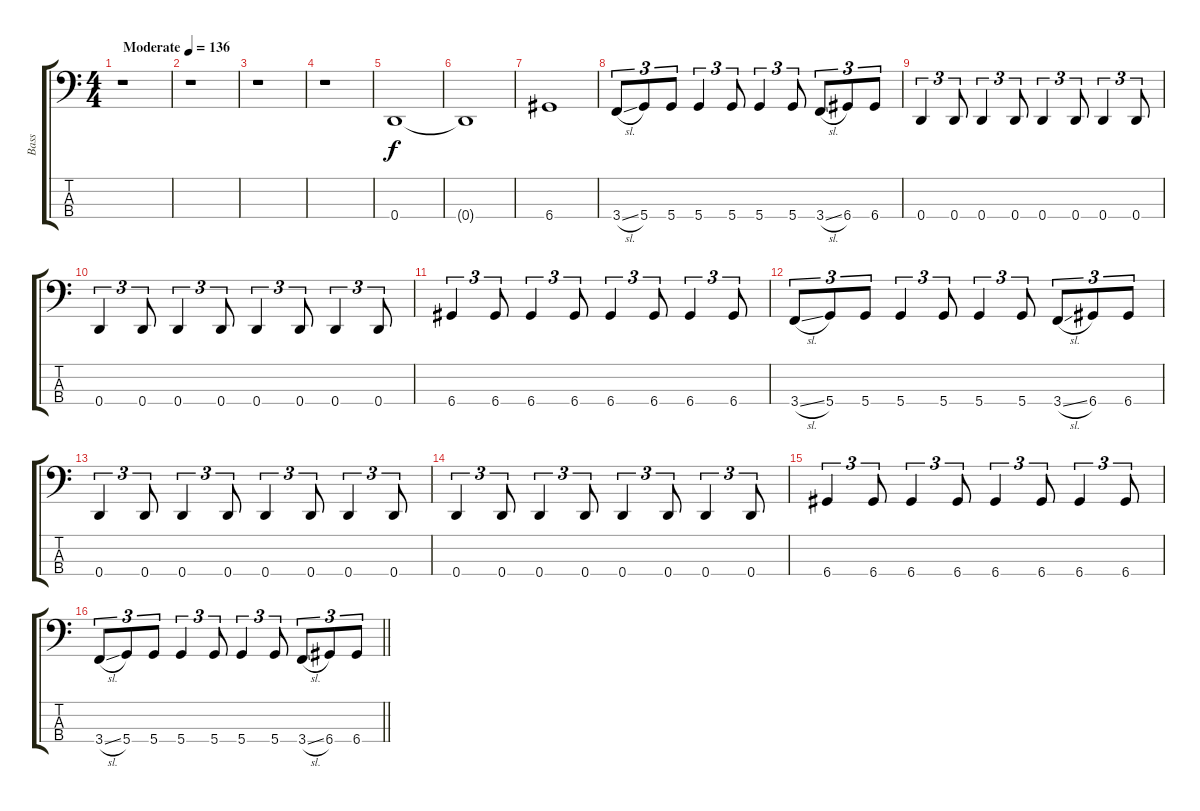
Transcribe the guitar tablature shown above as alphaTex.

\track ("Bass" "Bass") {instrument electricbassfinger}
\staff {score tabs}
\tuning (F2 C2 G1 D1) {hide}
\ts (4 4)
\tempo (136 "Moderate")
\clef f4
\ks c
r.1{dy f instrument electricbassfinger} |
r.1 |
r.1 |
r.1 |
0.4.1 |
0.4{t}.1 |
6.4.1 |
3.4{sl}.8{tu (3 2)} 5.4.8{tu (3 2)} 5.4.8{tu (3 2)} 5.4.4{tu (3 2)} 5.4.8{tu (3 2)} 5.4.4{tu (3 2)} 5.4.8{tu (3 2)} 3.4{sl}.8{tu (3 2)} 6.4.8{tu (3 2)} 6.4.8{tu (3 2)} |
0.4.4{tu (3 2)} 0.4.8{tu (3 2)} 0.4.4{tu (3 2)} 0.4.8{tu (3 2)} 0.4.4{tu (3 2)} 0.4.8{tu (3 2)} 0.4.4{tu (3 2)} 0.4.8{tu (3 2)} |
0.4.4{tu (3 2)} 0.4.8{tu (3 2)} 0.4.4{tu (3 2)} 0.4.8{tu (3 2)} 0.4.4{tu (3 2)} 0.4.8{tu (3 2)} 0.4.4{tu (3 2)} 0.4.8{tu (3 2)} |
6.4.4{tu (3 2)} 6.4.8{tu (3 2)} 6.4.4{tu (3 2)} 6.4.8{tu (3 2)} 6.4.4{tu (3 2)} 6.4.8{tu (3 2)} 6.4.4{tu (3 2)} 6.4.8{tu (3 2)} |
3.4{sl}.8{tu (3 2)} 5.4.8{tu (3 2)} 5.4.8{tu (3 2)} 5.4.4{tu (3 2)} 5.4.8{tu (3 2)} 5.4.4{tu (3 2)} 5.4.8{tu (3 2)} 3.4{sl}.8{tu (3 2)} 6.4.8{tu (3 2)} 6.4.8{tu (3 2)} |
0.4.4{tu (3 2)} 0.4.8{tu (3 2)} 0.4.4{tu (3 2)} 0.4.8{tu (3 2)} 0.4.4{tu (3 2)} 0.4.8{tu (3 2)} 0.4.4{tu (3 2)} 0.4.8{tu (3 2)} |
0.4.4{tu (3 2)} 0.4.8{tu (3 2)} 0.4.4{tu (3 2)} 0.4.8{tu (3 2)} 0.4.4{tu (3 2)} 0.4.8{tu (3 2)} 0.4.4{tu (3 2)} 0.4.8{tu (3 2)} |
6.4.4{tu (3 2)} 6.4.8{tu (3 2)} 6.4.4{tu (3 2)} 6.4.8{tu (3 2)} 6.4.4{tu (3 2)} 6.4.8{tu (3 2)} 6.4.4{tu (3 2)} 6.4.8{tu (3 2)} |
\barLineRight lightlight
3.4{sl}.8{tu (3 2)} 5.4.8{tu (3 2)} 5.4.8{tu (3 2)} 5.4.4{tu (3 2)} 5.4.8{tu (3 2)} 5.4.4{tu (3 2)} 5.4.8{tu (3 2)} 3.4{sl}.8{tu (3 2)} 6.4.8{tu (3 2)} 6.4.8{tu (3 2)}
